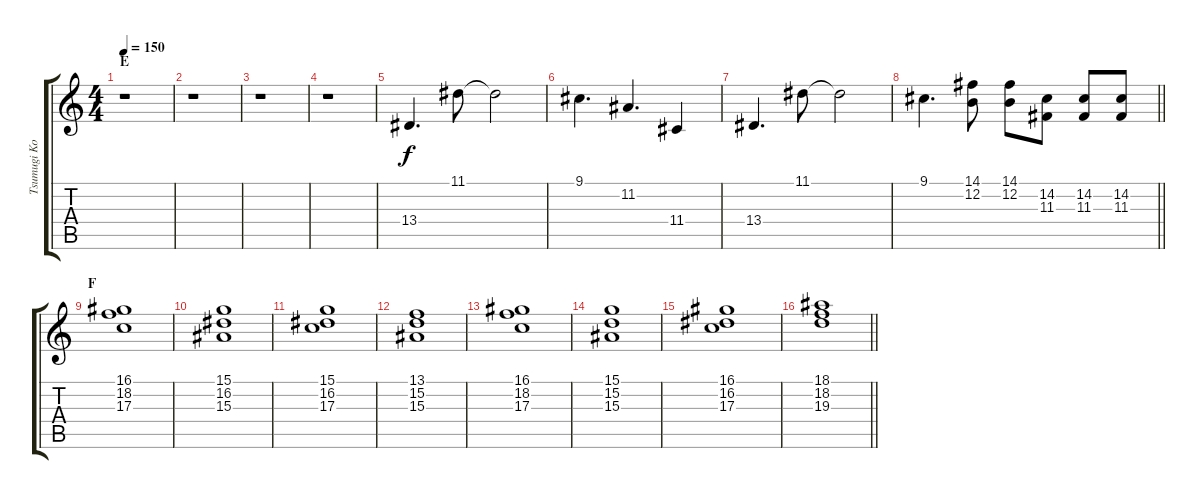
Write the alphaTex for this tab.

\track ("Tsumugi Kotobuki" "Tsumugi Ko") {instrument reedorgan}
\staff {score tabs}
\tuning (E4 B3 G3 D3 A2 E2) {hide}
\ts (4 4)
\section ("" "E")
\tempo 150
\clef g2
\ks c
r.1{dy f} |
r.1 |
r.1 |
r.1 |
13.4.4{d} 11.1.8 11.1{t}.2 |
9.1.4{d} 11.2.4{d} 11.4.4 |
13.4.4{d} 11.1.8 11.1{t}.2 |
\barLineRight lightlight
9.1.4{d} (14.1 12.2).8 (14.1 12.2).8 (14.2 11.3).8 (14.2 11.3).8 (14.2 11.3).8 |
\section ("" "F")
(16.1 18.2 17.3).1 |
(15.1 16.2 15.3).1 |
(15.1 16.2 17.3).1 |
(13.1 15.2 15.3).1 |
(16.1 18.2 17.3).1 |
(15.1 15.2 15.3).1 |
(16.1 16.2 17.3).1 |
\barLineRight lightlight
(18.1 18.2 19.3).1
